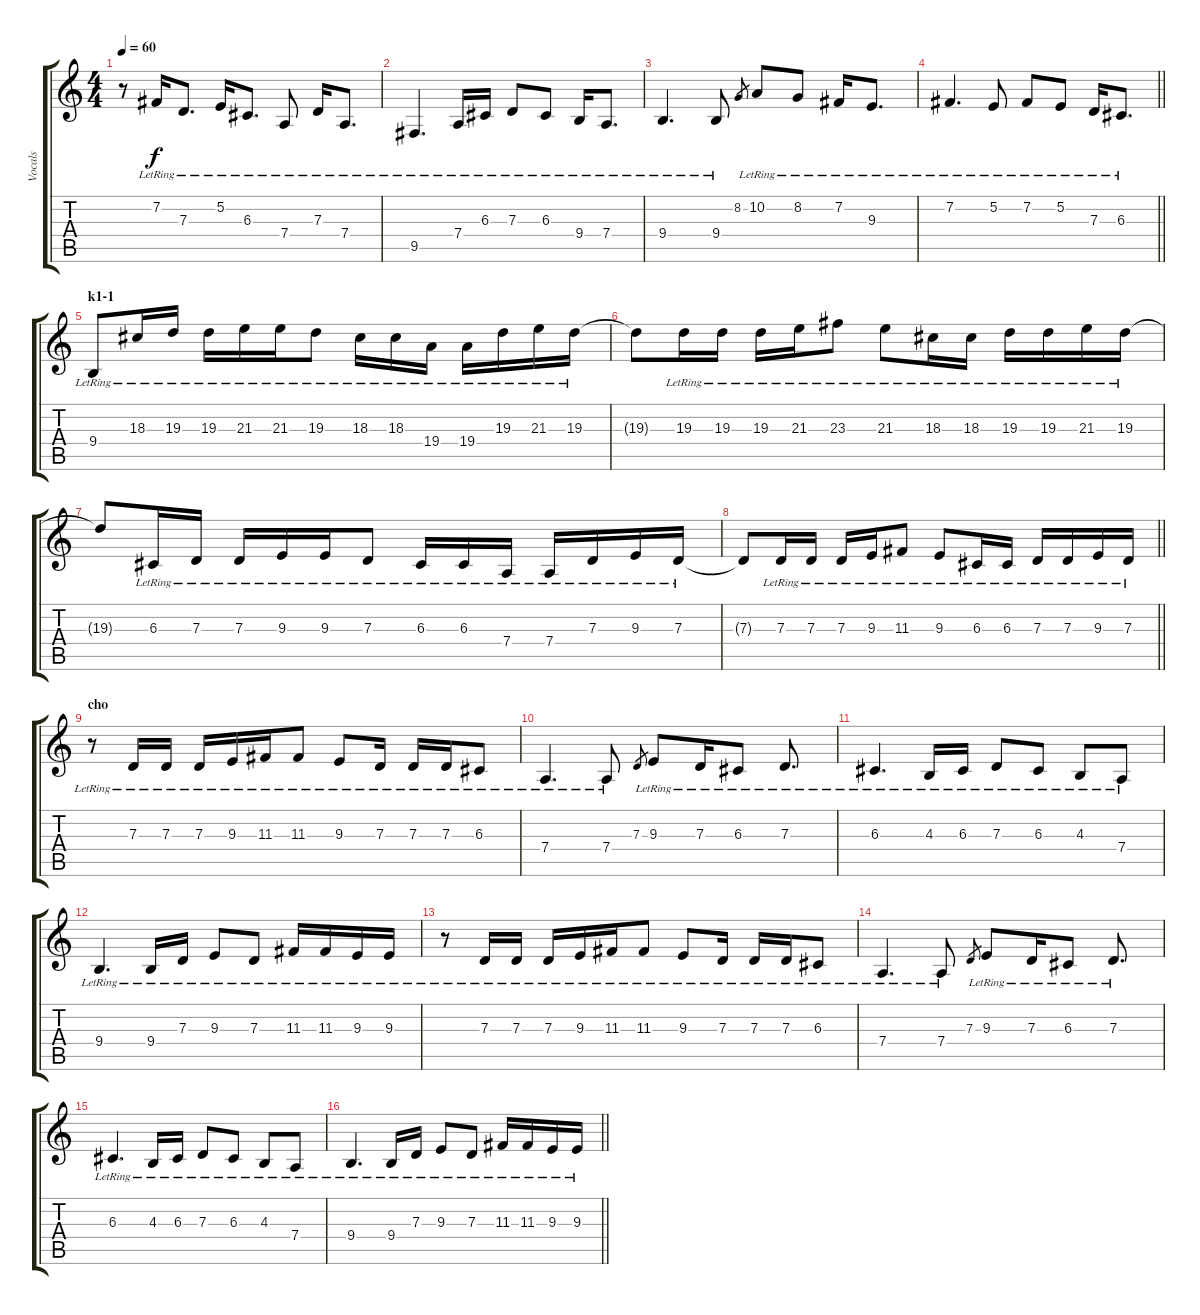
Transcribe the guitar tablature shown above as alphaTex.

\track ("Vocals" "Vocals") {instrument electricgrandpiano}
\staff {score tabs}
\tuning (E4 B3 G3 D3 A2 E2) {hide}
\ts (4 4)
\tempo 60
\clef g2
\ks c
r.8{dy f} 7.2{lr}.16 7.3{lr}.8{d} 5.2{lr}.16 6.3{lr}.8{d} 7.4{lr}.8 7.3{lr}.16 7.4{lr}.8{d} |
9.5{lr}.4{d} 7.4{lr}.16 6.3{lr}.16 7.3{lr}.8 6.3{lr}.8 9.4{lr}.16 7.4{lr}.8{d} |
9.4{lr}.4{d} 9.4{lr}.8 8.2.8{gr} 10.2{lr}.8 8.2{lr}.8 7.2{lr}.16 9.3{lr}.8{d} |
\barLineRight lightlight
7.2{lr}.4{d} 5.2{lr}.8 7.2{lr}.8 5.2{lr}.8 7.3{lr}.16 6.3{lr}.8{d} |
\section ("" "k1-1")
9.4{lr}.8 18.3{lr}.16 19.3{lr}.16 19.3{lr}.16 21.3{lr}.16 21.3{lr}.16 19.3{lr}.8 18.3{lr}.16 18.3{lr}.16 19.4{lr}.16 19.4{lr}.16 19.3{lr}.16 21.3{lr}.16 19.3{lr}.16 |
19.3{t}.8 19.3{lr}.16 19.3{lr}.16 19.3{lr}.16 21.3{lr}.16 23.3{lr}.8 21.3{lr}.8 18.3{lr}.16 18.3{lr}.16 19.3{lr}.16 19.3{lr}.16 21.3{lr}.16 19.3{lr}.16 |
19.3{t}.8 6.3{lr}.16 7.3{lr}.16 7.3{lr}.16 9.3{lr}.16 9.3{lr}.16 7.3{lr}.8 6.3{lr}.16 6.3{lr}.16 7.4{lr}.16 7.4{lr}.16 7.3{lr}.16 9.3{lr}.16 7.3{lr}.16 |
\barLineRight lightlight
7.3{t}.8 7.3{lr}.16 7.3{lr}.16 7.3{lr}.16 9.3{lr}.16 11.3{lr}.8 9.3{lr}.8 6.3{lr}.16 6.3{lr}.16 7.3{lr}.16 7.3{lr}.16 9.3{lr}.16 7.3{lr}.16 |
\section ("" "cho")
r.8 7.3{lr}.16 7.3{lr}.16 7.3{lr}.16 9.3{lr}.16 11.3{lr}.16 11.3{lr}.8 9.3{lr}.8 7.3{lr}.16 7.3{lr}.16 7.3{lr}.16 6.3{lr}.8 |
7.4{lr}.4{d} 7.4{lr}.8 7.3.8{gr} 9.3{lr}.8 7.3{lr}.16 6.3{lr}.8 7.3{lr}.8{d} |
6.3{lr}.4{d} 4.3{lr}.16 6.3{lr}.16 7.3{lr}.8 6.3{lr}.8 4.3{lr}.8 7.4{lr}.8 |
9.4{lr}.4{d} 9.4{lr}.16 7.3{lr}.16 9.3{lr}.8 7.3{lr}.8 11.3{lr}.16 11.3{lr}.16 9.3{lr}.16 9.3{lr}.16 |
r.8 7.3{lr}.16 7.3{lr}.16 7.3{lr}.16 9.3{lr}.16 11.3{lr}.16 11.3{lr}.8 9.3{lr}.8 7.3{lr}.16 7.3{lr}.16 7.3{lr}.16 6.3{lr}.8 |
7.4{lr}.4{d} 7.4{lr}.8 7.3.8{gr} 9.3{lr}.8 7.3{lr}.16 6.3{lr}.8 7.3{lr}.8{d} |
6.3{lr}.4{d} 4.3{lr}.16 6.3{lr}.16 7.3{lr}.8 6.3{lr}.8 4.3{lr}.8 7.4{lr}.8 |
\barLineRight lightlight
9.4{lr}.4{d} 9.4{lr}.16 7.3{lr}.16 9.3{lr}.8 7.3{lr}.8 11.3{lr}.16 11.3{lr}.16 9.3{lr}.16 9.3{lr}.16
